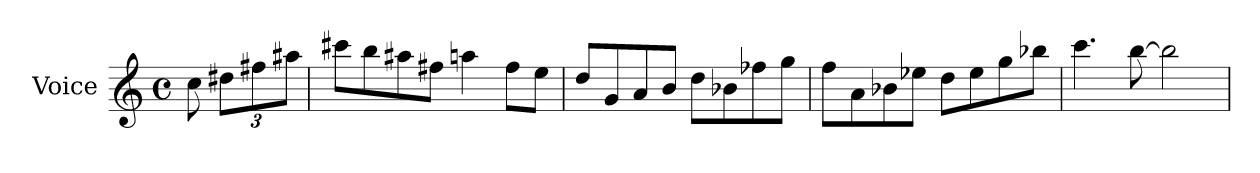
**kern
*part1
*staff1
*I"Voice
*I'Voice
*clefG2
*M4/4
*met(c)
=
8cc\
12dd#X\L
12ff#X\
12aa#X\J
=1
8ccc#X\L
8bb\
8aa#X\
8ff#X\J
4aan\
8ff#\L
8ee\J
=2
8dd/L
8g/
8a/
8b/J
8dd\L
8b-X\
8ff-X\
8gg\J
=3
8ff\L
8a\
8b-X\
8ee-X\J
8dd\L
8ee-\
8gg\
8bb-X\J
=4
4.ccc\
[>8bb\
2bb\]
=
*-
